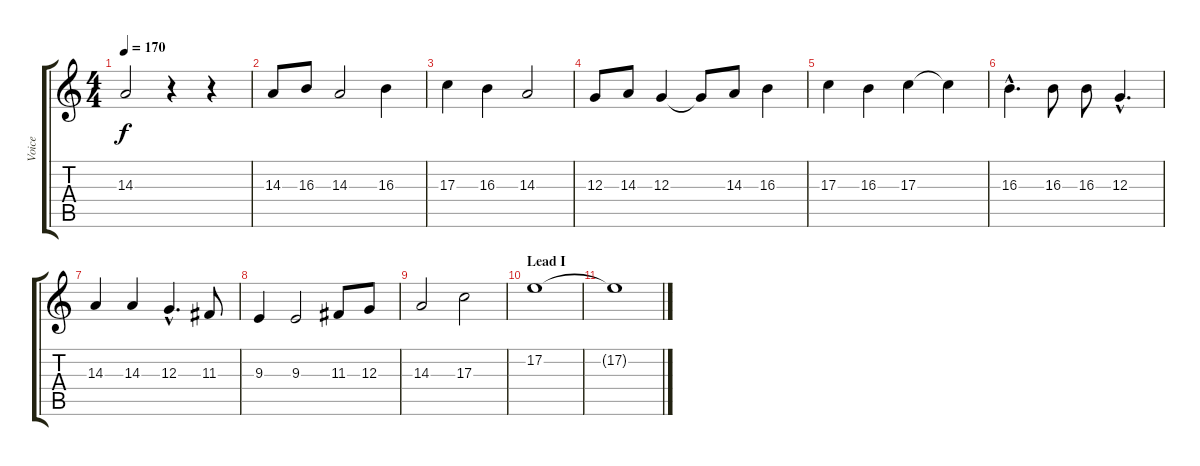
\track ("Voice" "Voice") {instrument lead6voice}
\staff {score tabs}
\tuning (E4 B3 G3 D3 A2 E2) {hide}
\ts (4 4)
\tempo 170
\clef g2
\ks c
14.3.2{dy f} r.4 r.4 |
14.3.8 16.3.8 14.3.2 16.3.4 |
17.3.4 16.3.4 14.3.2 |
12.3.8 14.3.8 12.3.4 12.3{t}.8 14.3.8 16.3.4 |
17.3.4 16.3.4 17.3.4 17.3{t}.4 |
16.3{hac}.4{d} 16.3.8 16.3.8 12.3{hac}.4{d} |
14.3.4 14.3.4 12.3{hac}.4{d} 11.3.8 |
9.3.4 9.3.2 11.3.8 12.3.8 |
14.3.2 17.3.2 |
\section ("" "Lead I")
17.2.1 |
17.2{t}.1
